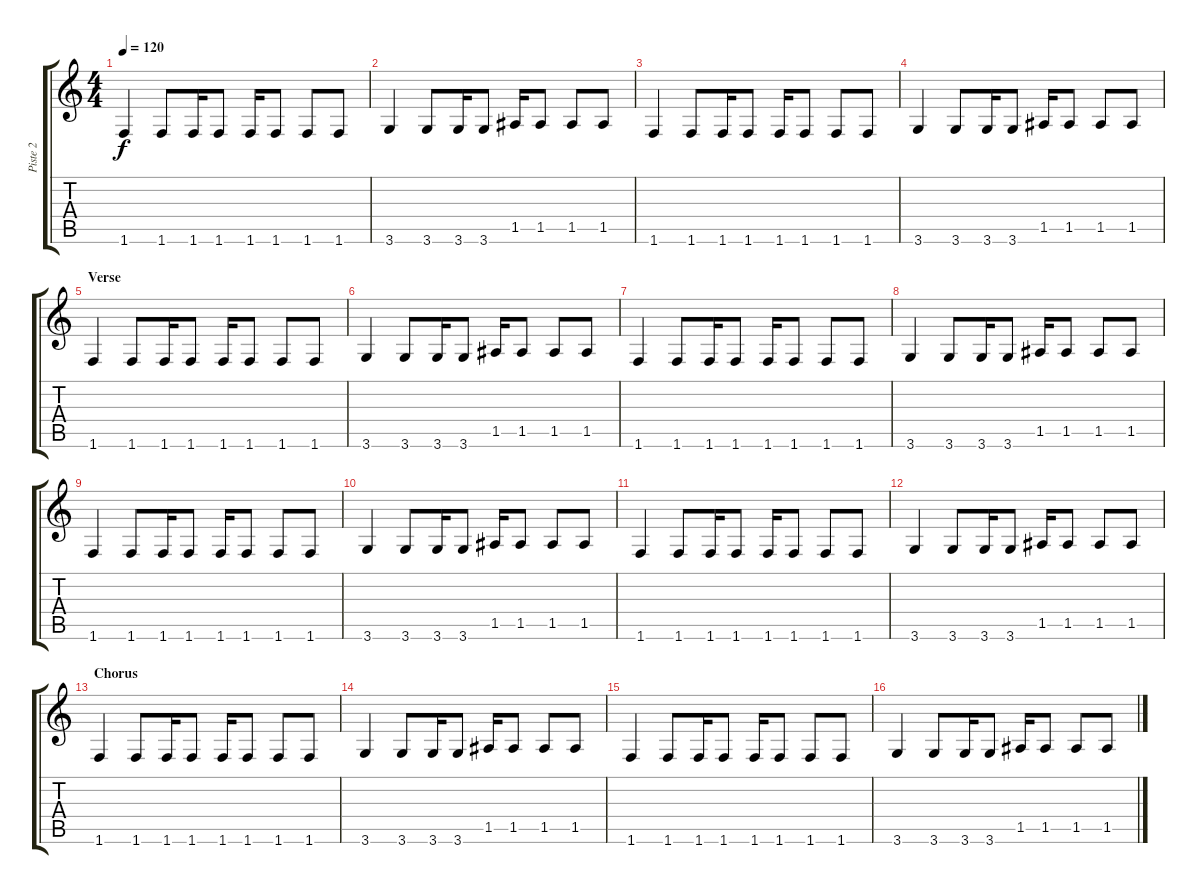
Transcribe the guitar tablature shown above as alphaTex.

\track ("Piste 2" "Piste 2") {instrument electricbasspick}
\staff {score tabs}
\tuning (E4 B3 G3 D3 A2 E2) {hide}
\ts (4 4)
\tempo 120
\clef g2
\ks c
1.6.4{dy f} 1.6.8 1.6.16 1.6.8 1.6.16 1.6.8 1.6.8 1.6.8 |
3.6.4 3.6.8 3.6.16 3.6.8 1.5.16 1.5.8 1.5.8 1.5.8 |
1.6.4 1.6.8 1.6.16 1.6.8 1.6.16 1.6.8 1.6.8 1.6.8 |
3.6.4 3.6.8 3.6.16 3.6.8 1.5.16 1.5.8 1.5.8 1.5.8 |
\section ("" "Verse")
1.6.4 1.6.8 1.6.16 1.6.8 1.6.16 1.6.8 1.6.8 1.6.8 |
3.6.4 3.6.8 3.6.16 3.6.8 1.5.16 1.5.8 1.5.8 1.5.8 |
1.6.4 1.6.8 1.6.16 1.6.8 1.6.16 1.6.8 1.6.8 1.6.8 |
3.6.4 3.6.8 3.6.16 3.6.8 1.5.16 1.5.8 1.5.8 1.5.8 |
1.6.4 1.6.8 1.6.16 1.6.8 1.6.16 1.6.8 1.6.8 1.6.8 |
3.6.4 3.6.8 3.6.16 3.6.8 1.5.16 1.5.8 1.5.8 1.5.8 |
1.6.4 1.6.8 1.6.16 1.6.8 1.6.16 1.6.8 1.6.8 1.6.8 |
3.6.4 3.6.8 3.6.16 3.6.8 1.5.16 1.5.8 1.5.8 1.5.8 |
\section ("" "Chorus")
1.6.4 1.6.8 1.6.16 1.6.8 1.6.16 1.6.8 1.6.8 1.6.8 |
3.6.4 3.6.8 3.6.16 3.6.8 1.5.16 1.5.8 1.5.8 1.5.8 |
1.6.4 1.6.8 1.6.16 1.6.8 1.6.16 1.6.8 1.6.8 1.6.8 |
3.6.4 3.6.8 3.6.16 3.6.8 1.5.16 1.5.8 1.5.8 1.5.8
